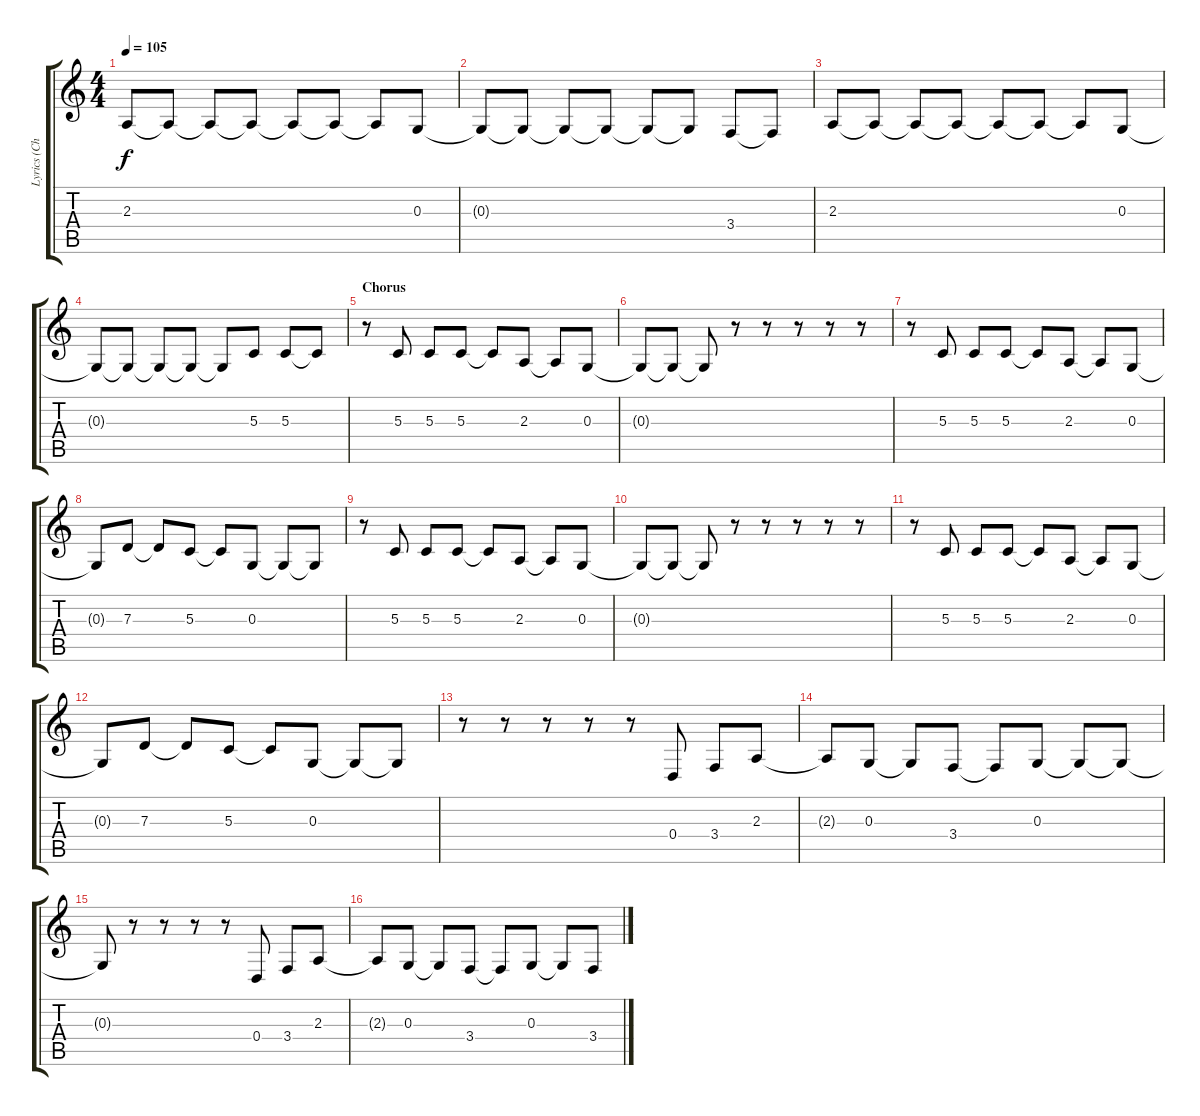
\track ("Lyrics (Chester)" "Lyrics (Ch") {instrument oboe}
\staff {score tabs}
\tuning (E4 B3 G3 D3 A2 E2) {hide}
\ts (4 4)
\tempo 105
\clef g2
\ks c
2.3.8{dy f} 2.3{t}.8 2.3{t}.8 2.3{t}.8 2.3{t}.8 2.3{t}.8 2.3{t}.8 0.3.8 |
0.3{t}.8 0.3{t}.8 0.3{t}.8 0.3{t}.8 0.3{t}.8 0.3{t}.8 3.4.8 3.4{t}.8 |
2.3.8 2.3{t}.8 2.3{t}.8 2.3{t}.8 2.3{t}.8 2.3{t}.8 2.3{t}.8 0.3.8 |
0.3{t}.8 0.3{t}.8 0.3{t}.8 0.3{t}.8 0.3{t}.8 5.3.8 5.3.8 5.3{t}.8 |
\section ("" "Chorus")
r.8 5.3.8 5.3.8 5.3.8 5.3{t}.8 2.3.8 2.3{t}.8 0.3.8 |
0.3{t}.8 0.3{t}.8 0.3{t}.8 r.8 r.8 r.8 r.8 r.8 |
r.8 5.3.8 5.3.8 5.3.8 5.3{t}.8 2.3.8 2.3{t}.8 0.3.8 |
0.3{t}.8 7.3.8 7.3{t}.8 5.3.8 5.3{t}.8 0.3.8 0.3{t}.8 0.3{t}.8 |
r.8 5.3.8 5.3.8 5.3.8 5.3{t}.8 2.3.8 2.3{t}.8 0.3.8 |
0.3{t}.8 0.3{t}.8 0.3{t}.8 r.8 r.8 r.8 r.8 r.8 |
r.8 5.3.8 5.3.8 5.3.8 5.3{t}.8 2.3.8 2.3{t}.8 0.3.8 |
0.3{t}.8 7.3.8 7.3{t}.8 5.3.8 5.3{t}.8 0.3.8 0.3{t}.8 0.3{t}.8 |
r.8{volume 8} r.8 r.8 r.8 r.8 0.4.8 3.4.8 2.3.8 |
2.3{t}.8{volume 8} 0.3.8 0.3{t}.8 3.4.8 3.4{t}.8 0.3.8 0.3{t}.8 0.3{t}.8 |
0.3{t}.8{volume 8} r.8 r.8 r.8 r.8 0.4.8 3.4.8 2.3.8 |
2.3{t}.8{volume 8} 0.3.8 0.3{t}.8 3.4.8 3.4{t}.8 0.3.8 0.3{t}.8 3.4.8
